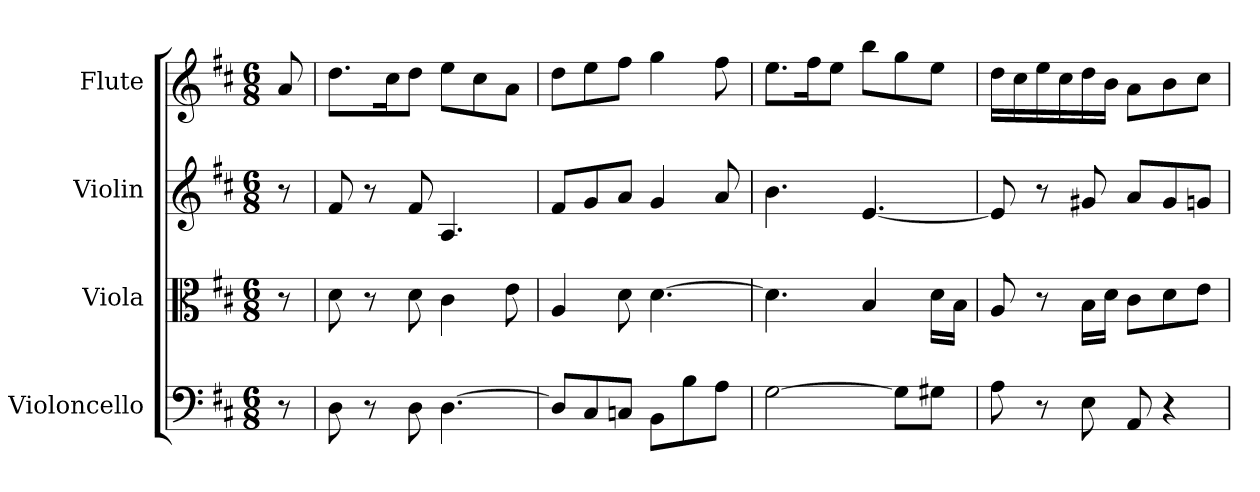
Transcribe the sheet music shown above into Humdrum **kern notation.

**kern	**kern	**kern	**kern
*part4	*part3	*part2	*part1
*staff4	*staff3	*staff2	*staff1
*I"Violoncello	*I"Viola	*I"Violin	*I"Flute
*I'Vc	*I'Vla	*I'Vln	*I'Fl
*clefF4	*clefC3	*	*
*k[f#c#]	*k[f#c#]	*k[f#c#]	*k[f#c#]
*D:	*D:	*D:	*D:
*M6/8	*M6/8	*M6/8	*M6/8
*MM118	*MM118	*MM118	*MM118
=	=	=	=
8r	8r	8r	8a
=1	=1	=1	=1
8D	8d	8f#	8.ddL
8r	8r	8r	.
.	.	.	16cc#K
8D	8d	8f#	8ddJ
[4.D	4c#	4.A	8eeL
.	.	.	8cc#
.	8e	.	8aJ
=2	=2	=2	=2
8D/L]	4A	8f#L	8ddL
8C#/	.	8g	8ee
8Cn/J	8d	8aJ	8ff#J
8BB\L	[4.d	4g	4gg
8B\	.	.	.
8A\J	.	8a	8ff#
=3	=3	=3	=3
[2G	4.d]	4.b	8.eeL
.	.	.	16ff#K
.	.	.	8eeJ
.	4B	[4.e	8bbL
8G\L]	.	.	8gg
8G#X\J	16d\LL	.	8eeJ
.	16B\JJ	.	.
=4	=4	=4	=4
8A	8A	8e]	16ddLL
.	.	.	16cc#
8r	8r	8r	16ee
.	.	.	16cc#
8E	16B\LL	8g#X	16dd
.	16d\JJ	.	16bJJ
8AA	8c#\L	8aL	8aL
4r	8d\	8g#	8b
.	8e\J	8gnJ	8cc#J
=	=	=	=
*-	*-	*-	*-
